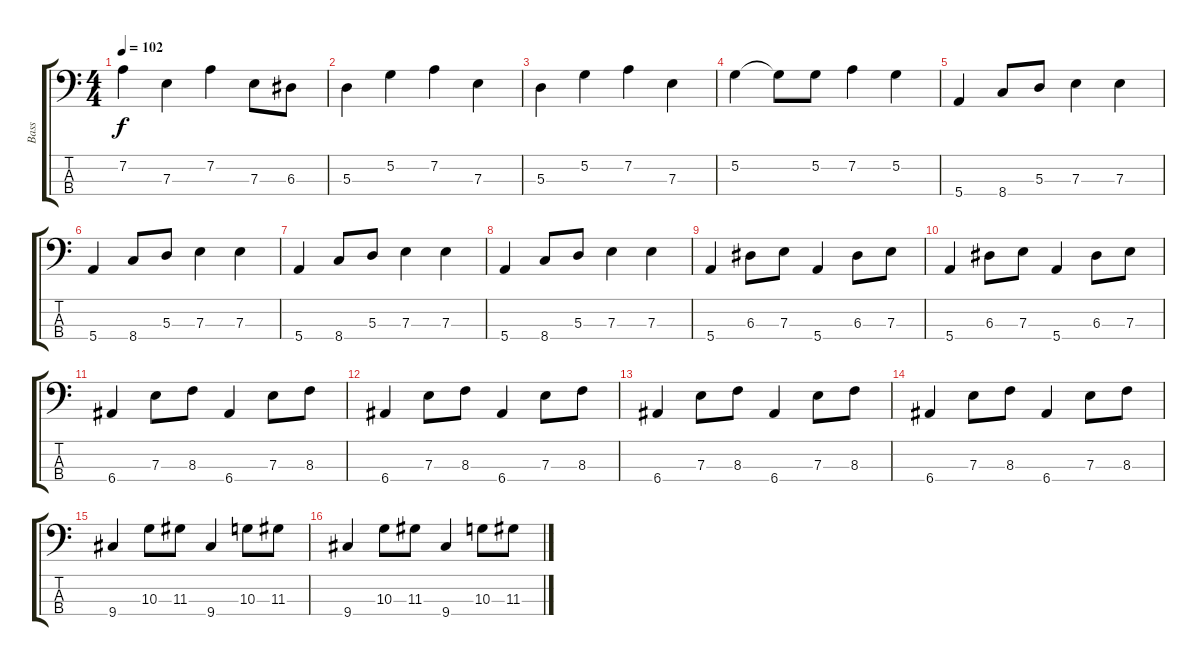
\track ("Bass" "Bass") {instrument electricbassfinger}
\staff {score tabs}
\tuning (G2 D2 A1 E1) {hide}
\ts (4 4)
\tempo 102
\clef f4
\ks c
7.2.4{dy f} 7.3.4 7.2.4 7.3.8 6.3.8 |
5.3.4 5.2.4 7.2.4 7.3.4 |
5.3.4 5.2.4 7.2.4 7.3.4 |
5.2.4 5.2{t}.8 5.2.8 7.2.4 5.2.4 |
5.4.4 8.4.8 5.3.8 7.3.4 7.3.4 |
5.4.4 8.4.8 5.3.8 7.3.4 7.3.4 |
5.4.4 8.4.8 5.3.8 7.3.4 7.3.4 |
5.4.4 8.4.8 5.3.8 7.3.4 7.3.4 |
5.4.4 6.3.8 7.3.8 5.4.4 6.3.8 7.3.8 |
5.4.4 6.3.8 7.3.8 5.4.4 6.3.8 7.3.8 |
6.4.4 7.3.8 8.3.8 6.4.4 7.3.8 8.3.8 |
6.4.4 7.3.8 8.3.8 6.4.4 7.3.8 8.3.8 |
6.4.4 7.3.8 8.3.8 6.4.4 7.3.8 8.3.8 |
6.4.4 7.3.8 8.3.8 6.4.4 7.3.8 8.3.8 |
9.4.4 10.3.8 11.3.8 9.4.4 10.3.8 11.3.8 |
9.4.4 10.3.8 11.3.8 9.4.4 10.3.8 11.3.8
